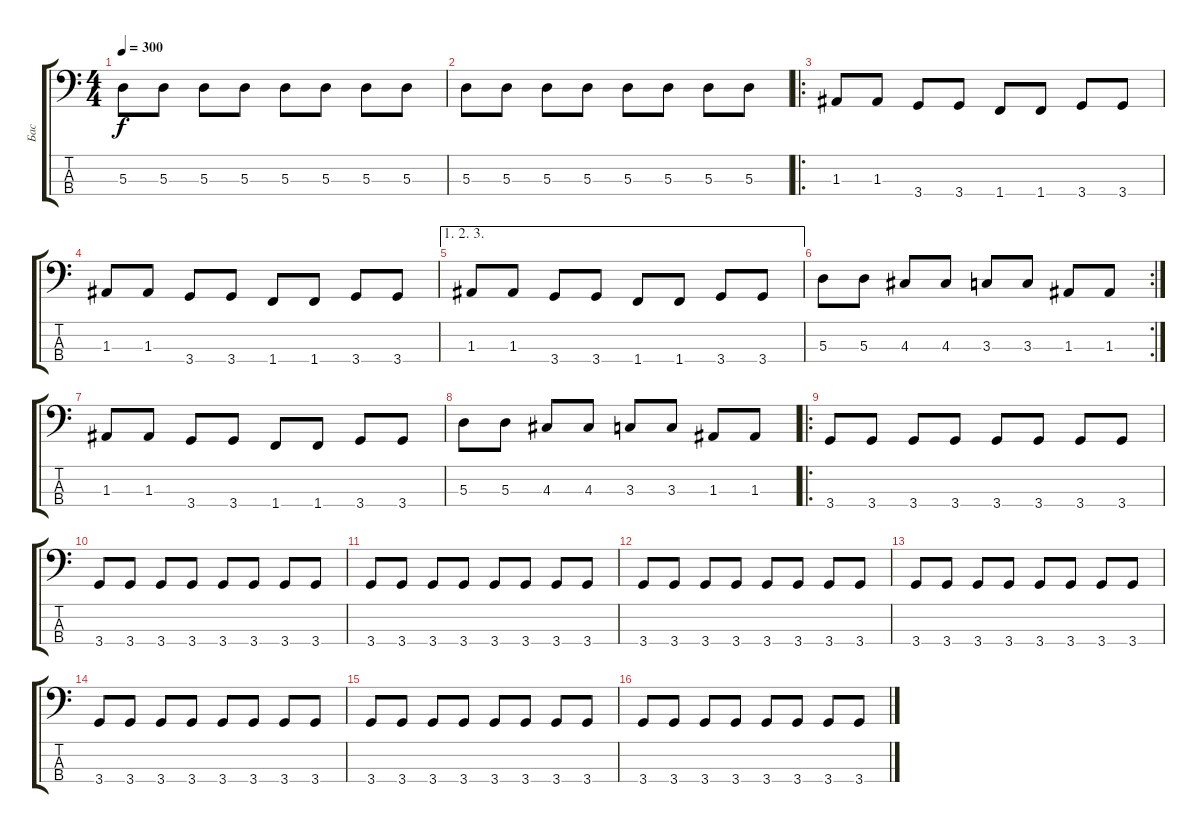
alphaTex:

\track ("Бас" "Бас") {instrument electricbassfinger}
\staff {score tabs}
\tuning (G2 D2 A1 E1) {hide}
\ts (4 4)
\tempo 300
\clef f4
\ks c
5.3.8{dy f} 5.3.8 5.3.8 5.3.8 5.3.8 5.3.8 5.3.8 5.3.8 |
5.3.8 5.3.8 5.3.8 5.3.8 5.3.8 5.3.8 5.3.8 5.3.8 |
\ro
1.3.8 1.3.8 3.4.8 3.4.8 1.4.8 1.4.8 3.4.8 3.4.8 |
1.3.8 1.3.8 3.4.8 3.4.8 1.4.8 1.4.8 3.4.8 3.4.8 |
\ae (1 2 3)
1.3.8 1.3.8 3.4.8 3.4.8 1.4.8 1.4.8 3.4.8 3.4.8 |
\rc 2
5.3.8 5.3.8 4.3.8 4.3.8 3.3.8 3.3.8 1.3.8 1.3.8 |
1.3.8 1.3.8 3.4.8 3.4.8 1.4.8 1.4.8 3.4.8 3.4.8 |
5.3.8 5.3.8 4.3.8 4.3.8 3.3.8 3.3.8 1.3.8 1.3.8 |
\ro
3.4.8 3.4.8 3.4.8 3.4.8 3.4.8 3.4.8 3.4.8 3.4.8 |
3.4.8 3.4.8 3.4.8 3.4.8 3.4.8 3.4.8 3.4.8 3.4.8 |
3.4.8 3.4.8 3.4.8 3.4.8 3.4.8 3.4.8 3.4.8 3.4.8 |
3.4.8 3.4.8 3.4.8 3.4.8 3.4.8 3.4.8 3.4.8 3.4.8 |
3.4.8 3.4.8 3.4.8 3.4.8 3.4.8 3.4.8 3.4.8 3.4.8 |
3.4.8 3.4.8 3.4.8 3.4.8 3.4.8 3.4.8 3.4.8 3.4.8 |
3.4.8 3.4.8 3.4.8 3.4.8 3.4.8 3.4.8 3.4.8 3.4.8 |
3.4.8 3.4.8 3.4.8 3.4.8 3.4.8 3.4.8 3.4.8 3.4.8
